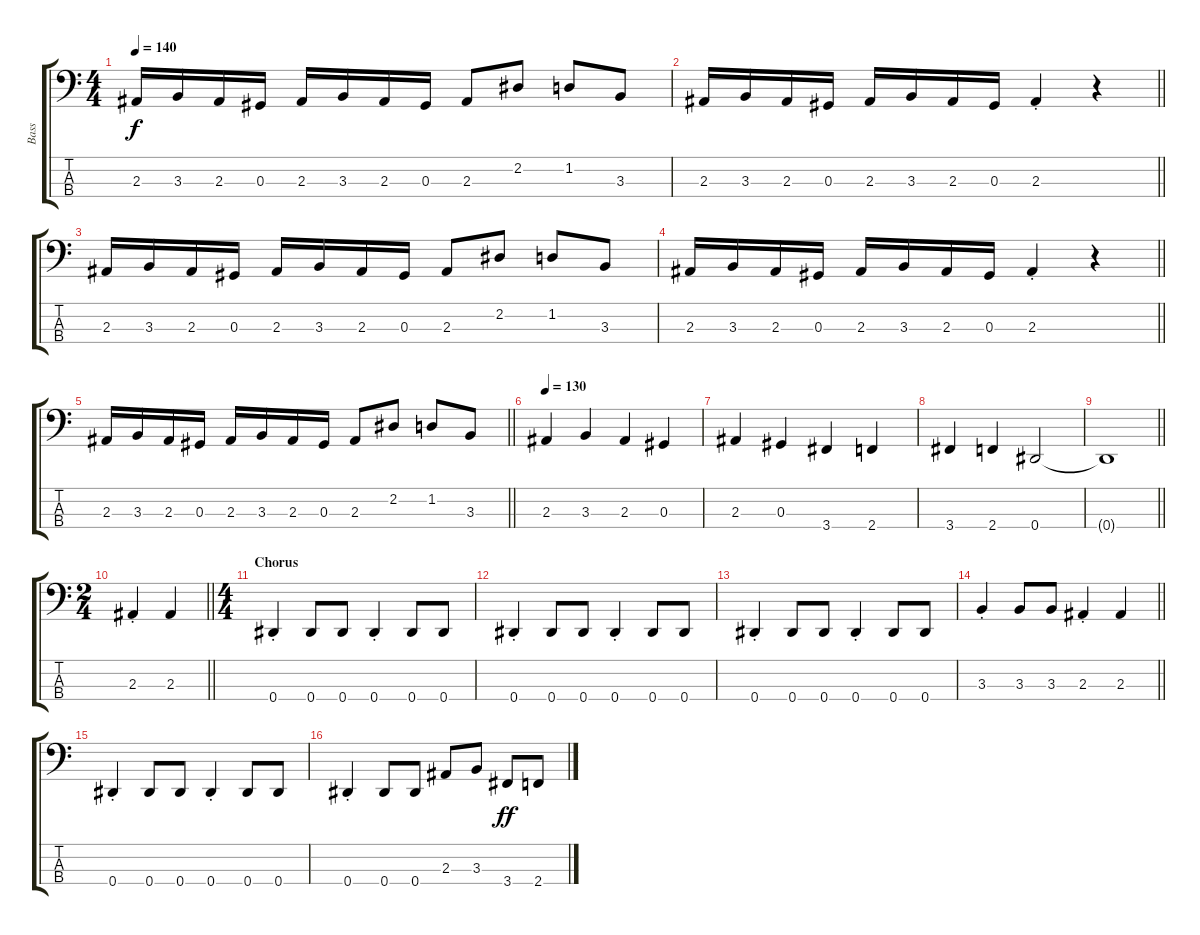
\track ("Bass" "Bass") {instrument electricbassfinger}
\staff {score tabs}
\tuning (Gb2 Db2 Ab1 Eb1) {hide}
\ts (4 4)
\tempo 140
\clef f4
\ks c
2.3.16{dy f} 3.3.16 2.3.16 0.3.16 2.3.16 3.3.16 2.3.16 0.3.16 2.3.8 2.2.8 1.2.8 3.3.8 |
\barLineRight lightlight
2.3.16 3.3.16 2.3.16 0.3.16 2.3.16 3.3.16 2.3.16 0.3.16 2.3{st}.4 r.4 |
2.3.16 3.3.16 2.3.16 0.3.16 2.3.16 3.3.16 2.3.16 0.3.16 2.3.8 2.2.8 1.2.8 3.3.8 |
\barLineRight lightlight
2.3.16 3.3.16 2.3.16 0.3.16 2.3.16 3.3.16 2.3.16 0.3.16 2.3{st}.4 r.4 |
\barLineRight lightlight
2.3.16 3.3.16 2.3.16 0.3.16 2.3.16 3.3.16 2.3.16 0.3.16 2.3.8 2.2.8 1.2.8 3.3.8 |
\tempo 130
2.3.4 3.3.4 2.3.4 0.3.4 |
2.3.4 0.3.4 3.4.4 2.4.4 |
3.4.4 2.4.4 0.4.2 |
\barLineRight lightlight
0.4{t}.1 |
\ts (2 4)
\barLineRight lightlight
2.3{st}.4 2.3.4 |
\ts (4 4)
\section ("" "Chorus")
0.4{st}.4 0.4.8 0.4.8 0.4{st}.4 0.4.8 0.4.8 |
0.4{st}.4 0.4.8 0.4.8 0.4{st}.4 0.4.8 0.4.8 |
0.4{st}.4 0.4.8 0.4.8 0.4{st}.4 0.4.8 0.4.8 |
\barLineRight lightlight
3.3{st}.4 3.3.8 3.3.8 2.3{st}.4 2.3.4 |
0.4{st}.4 0.4.8 0.4.8 0.4{st}.4 0.4.8 0.4.8 |
0.4{st}.4 0.4.8 0.4.8 2.3.8 3.3.8 3.4.8{dy ff} 2.4.8
